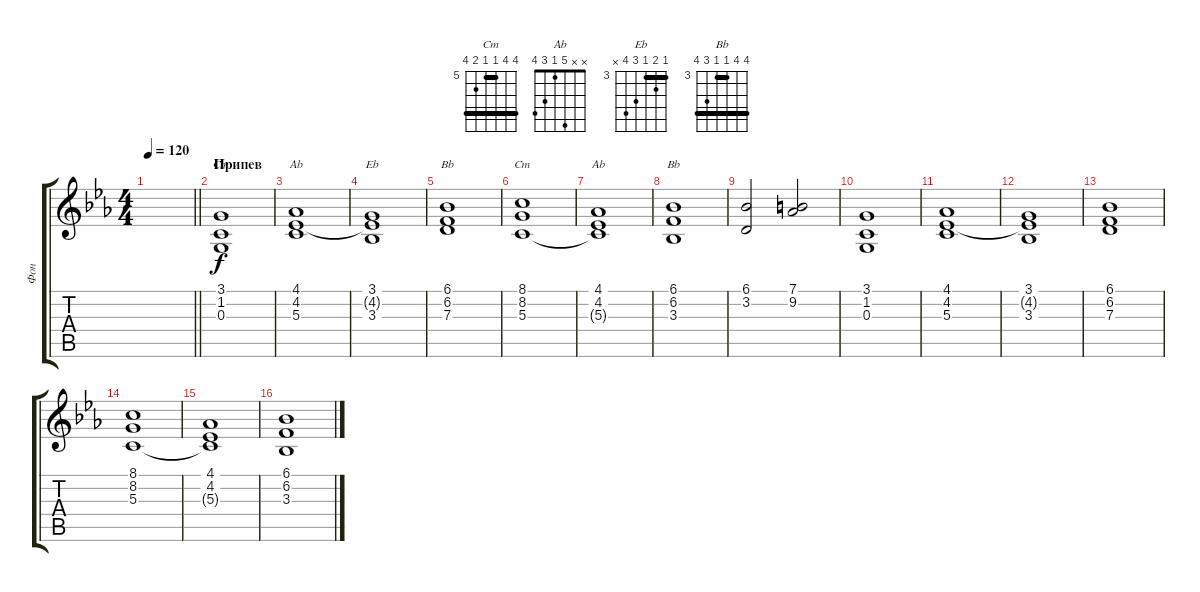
\track ("Фон" "Фон") {instrument pad2warm}
\staff {score tabs}
\tuning (E4 B3 G3 D3 A2 E2) {hide}
\chord ("Cm" 3 1 0 1 3 x)
\chord ("Ab" x 4 5 1 x 4)
\chord ("Eb" 3 4 3 5 6 x) {firstfret 3 barre 3}
\chord ("Bb" 6 x 7 3 x 6) {firstfret 3}
\chord ("Cm" 8 8 5 5 6 8) {firstfret 5 barre (5 8)}
\chord ("Ab" x x 5 1 3 4)
\chord ("Bb" 6 6 3 3 5 6) {firstfret 3 barre (3 6)}
\ts (4 4)
\tempo 120
\clef g2
\barLineRight lightlight
\ks cminor
|
\section ("" "Припев")
(3.1 1.2 0.3).1{ch "Cm" volume 8} |
(4.1 4.2 5.3).1{ch "Ab"} |
(3.1 4.2{t} 3.3).1{ch "Eb"} |
(6.1 6.2 7.3).1{ch "Bb"} |
(8.1 8.2 5.3).1{ch "Cm"} |
(4.1 4.2 5.3{t}).1{ch "Ab"} |
(6.1 6.2 3.3).1{ch "Bb"} |
(6.1 3.2).2 (7.1 9.2).2 |
(3.1 1.2 0.3).1 |
(4.1 4.2 5.3).1 |
(3.1 4.2{t} 3.3).1 |
(6.1 6.2 7.3).1 |
(8.1 8.2 5.3).1 |
(4.1 4.2 5.3{t}).1 |
(6.1 6.2 3.3).1
